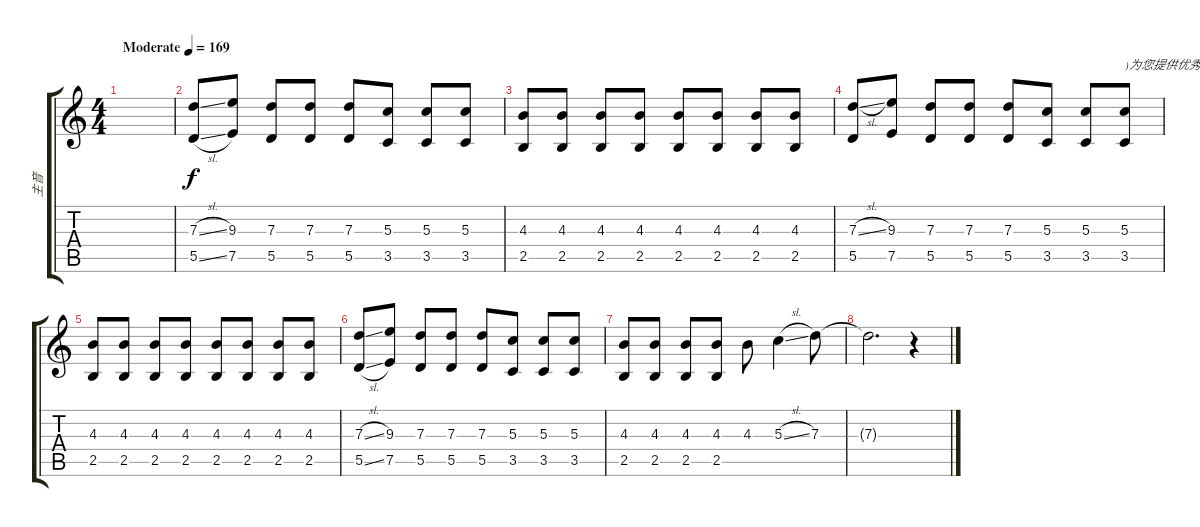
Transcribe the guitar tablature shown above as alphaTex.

\track ("主音" "主音") {instrument overdrivenguitar}
\staff {score tabs}
\tuning (E4 B3 G3 D3 A2 E2) {hide}
\ts (4 4)
\tempo (169 "Moderate")
\clef g2
\ks c
|
(7.3{sl} 5.5{sl}).8 (9.3 7.5).8 (7.3 5.5).8 (7.3 5.5).8 (7.3 5.5).8 (5.3 3.5).8 (5.3 3.5).8 (5.3 3.5).8 |
(4.3 2.5).8 (4.3 2.5).8 (4.3 2.5).8 (4.3 2.5).8 (4.3 2.5).8 (4.3 2.5).8 (4.3 2.5).8 (4.3 2.5).8 |
(7.3{sl} 5.5).8 (9.3 7.5).8 (7.3 5.5).8 (7.3 5.5).8 (7.3 5.5).8 (5.3 3.5).8 (5.3 3.5).8 (5.3 3.5).8{txt ")为您提供优秀的GTP!"} |
(4.3 2.5).8 (4.3 2.5).8 (4.3 2.5).8 (4.3 2.5).8 (4.3 2.5).8 (4.3 2.5).8 (4.3 2.5).8 (4.3 2.5).8 |
(7.3{sl} 5.5{sl}).8 (9.3 7.5).8 (7.3 5.5).8 (7.3 5.5).8 (7.3 5.5).8 (5.3 3.5).8 (5.3 3.5).8 (5.3 3.5).8 |
(4.3 2.5).8 (4.3 2.5).8 (4.3 2.5).8 (4.3 2.5).8 4.3.8 5.3{sl}.4 7.3.8 |
7.3{t}.2{d dy f} r.4
